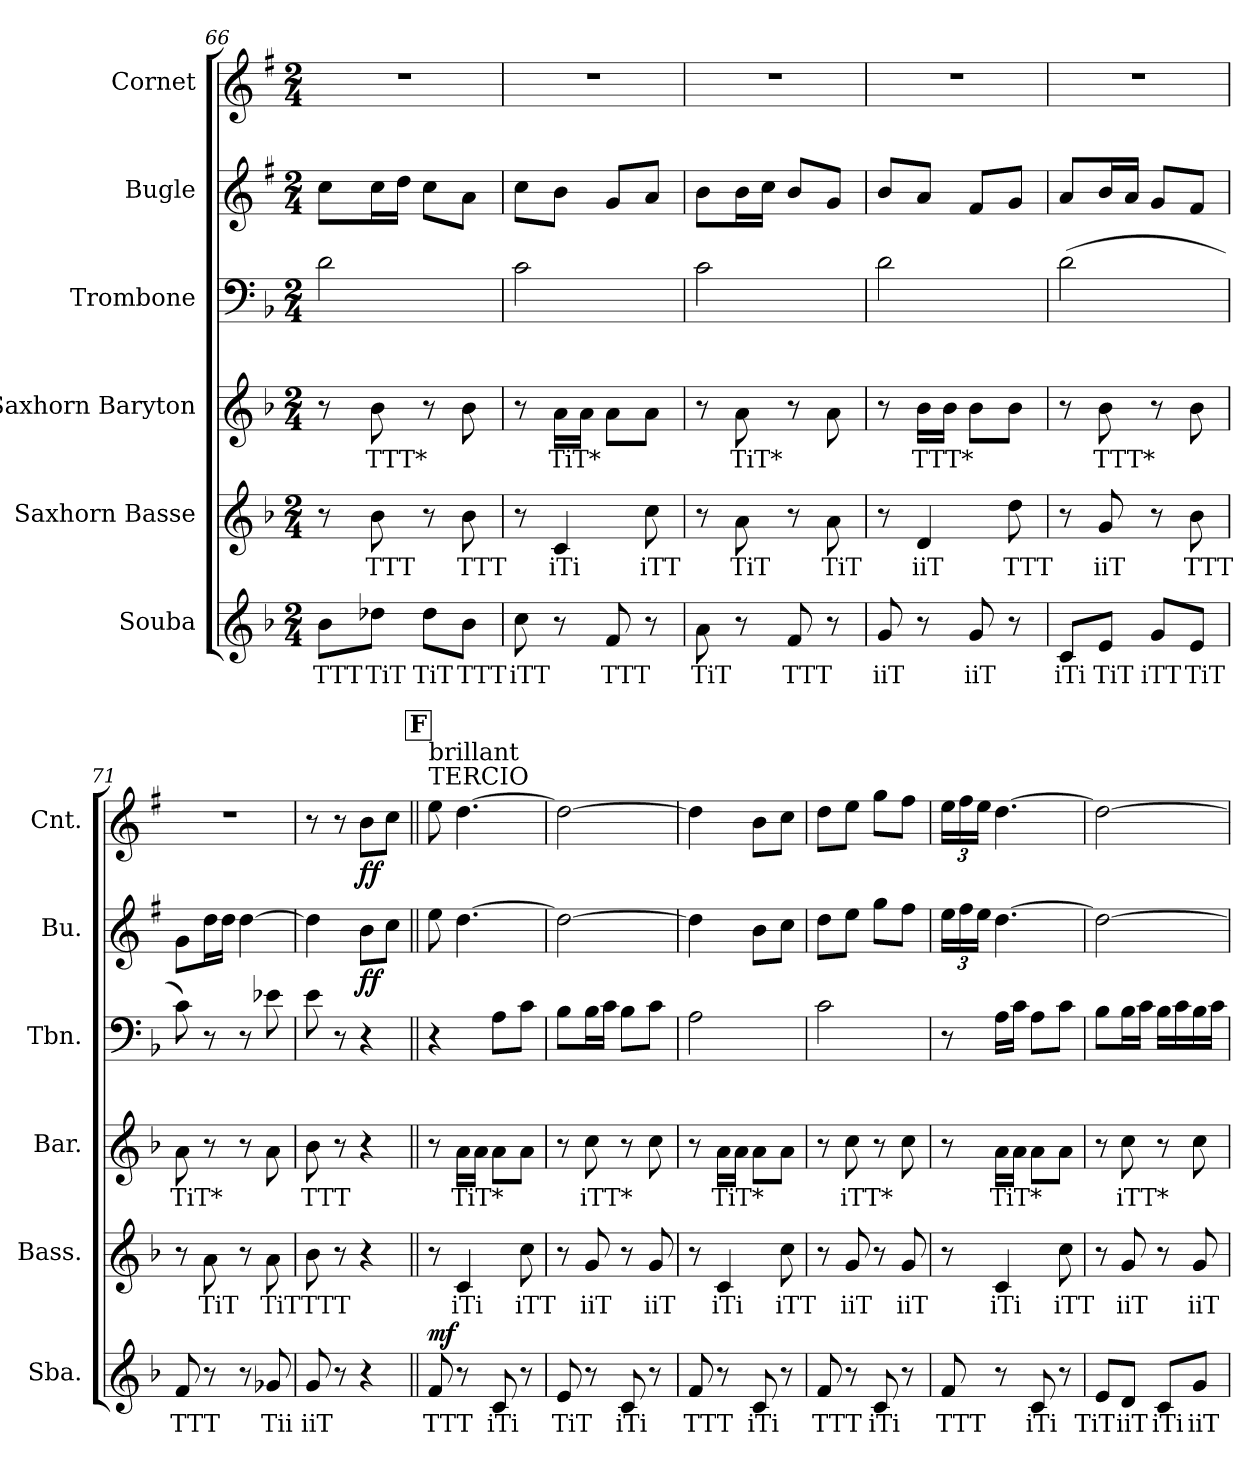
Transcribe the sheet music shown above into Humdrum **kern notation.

**kern	**text	**dynam	**kern	**text	**kern	**text	**kern	**kern	**dynam	**kern	**dynam
*part6	*part6	*part6	*part5	*part5	*part4	*part4	*part3	*part2	*part2	*part1	*part1
*staff6	*staff6	*staff6	*staff5	*staff5	*staff4	*staff4	*staff3	*staff2	*staff2	*staff1	*staff1
*I"Souba	*	*	*I"Saxhorn Basse	*	*I"Saxhorn Baryton	*	*I"Trombone	*I"Bugle	*	*I"Cornet	*
*I'Sba.	*	*	*I'Bass.	*	*I'Bar.	*	*I'Tbn.	*I'Bu.	*	*I'Cnt.	*
*clefG2	*	*	*clefG2	*	*clefG2	*	*clefF4	*clefG2	*	*clefG2	*
*ITrd15c26	*	*	*ITrd8c14	*	*ITrd8c14	*	*	*ITrd1c2	*	*ITrd1c2	*
*k[b-]	*	*	*k[b-]	*	*k[b-]	*	*k[b-]	*k[b-]	*	*k[b-]	*
*M2/4	*	*	*M2/4	*	*M2/4	*	*M2/4	*M2/4	*	*M2/4	*
=66	=66	=66	=66	=66	=66	=66	=66	=66	=66	=66	=66
!	!LO:LY:b	!	!	!	!	!	!	!	!	!	!
8BB-\L	TTT	.	8r	.	8r	.	2d\	8b-\L	.	2r	.
!	!LO:LY:b	!	!	!LO:LY:b	!	!LO:LY:b	!	!	!	!	!
8D-X\J	TiT	.	8B-\	TTT	8B-\	TTT*	.	16b-\L	.	.	.
.	.	.	.	.	.	.	.	16cc\JJ	.	.	.
!	!LO:LY:b	!	!	!	!	!	!	!	!	!	!
8D-\L	TiT	.	8r	.	8r	.	.	8b-\L	.	.	.
!	!LO:LY:b	!	!	!LO:LY:b	!	!	!	!	!	!	!
8BB-\J	TTT	.	8B-\	TTT	8B-\	.	.	8g\J	.	.	.
=67	=67	=67	=67	=67	=67	=67	=67	=67	=67	=67	=67
!	!LO:LY:b	!	!	!	!	!	!	!	!	!	!
8C\	iTT	.	8r	.	8r	.	2c\	8b-\L	.	2r	.
!	!	!	!	!LO:LY:b	!	!LO:LY:b	!	!	!	!	!
8r	.	.	4C/	iTi	16A\LL	TiT*	.	8a\J	.	.	.
.	.	.	.	.	16A\JJ	.	.	.	.	.	.
!	!LO:LY:b	!	!	!	!	!	!	!	!	!	!
8FF/	TTT	.	.	.	8A\L	.	.	8f/L	.	.	.
!	!	!	!	!LO:LY:b	!	!	!	!	!	!	!
8r	.	.	8c\	iTT	8A\J	.	.	8g/J	.	.	.
=68	=68	=68	=68	=68	=68	=68	=68	=68	=68	=68	=68
!	!LO:LY:b	!	!	!	!	!	!	!	!	!	!
8AA\	TiT	.	8r	.	8r	.	2c\	8a\L	.	2r	.
!	!	!	!	!LO:LY:b	!	!LO:LY:b	!	!	!	!	!
8r	.	.	8A\	TiT	8A\	TiT*	.	16a\L	.	.	.
.	.	.	.	.	.	.	.	16b-\JJ	.	.	.
!	!LO:LY:b	!	!	!	!	!	!	!	!	!	!
8FF/	TTT	.	8r	.	8r	.	.	8a/L	.	.	.
!	!	!	!	!LO:LY:b	!	!	!	!	!	!	!
8r	.	.	8A\	TiT	8A\	.	.	8f/J	.	.	.
!!LO:LB:g=z
=69	=69	=69	=69	=69	=69	=69	=69	=69	=69	=69	=69
!	!LO:LY:b	!	!	!	!	!	!	!	!	!	!
8GG/	iiT	.	8r	.	8r	.	2d\	8a/L	.	2r	.
!	!	!	!	!LO:LY:b	!	!LO:LY:b	!	!	!	!	!
8r	.	.	4D/	iiT	16B-\LL	TTT*	.	8g/J	.	.	.
.	.	.	.	.	16B-\JJ	.	.	.	.	.	.
!	!LO:LY:b	!	!	!	!	!	!	!	!	!	!
8GG/	iiT	.	.	.	8B-\L	.	.	8e/L	.	.	.
!	!	!	!	!LO:LY:b	!	!	!	!	!	!	!
8r	.	.	8d\	TTT	8B-\J	.	.	8f/J	.	.	.
=70	=70	=70	=70	=70	=70	=70	=70	=70	=70	=70	=70
!	!LO:LY:b	!	!	!	!	!	!	!	!	!	!
8CC/L	iTi	.	8r	.	8r	.	(<2d\	8g/L	.	2r	.
!	!LO:LY:b	!	!	!LO:LY:b	!	!LO:LY:b	!	!	!	!	!
8EE/J	TiT	.	8G/	iiT	8B-\	TTT*	.	16a/L	.	.	.
.	.	.	.	.	.	.	.	16g/JJ	.	.	.
!	!LO:LY:b	!	!	!	!	!	!	!	!	!	!
8GG/L	iTT	.	8r	.	8r	.	.	8f/L	.	.	.
!	!LO:LY:b	!	!	!LO:LY:b	!	!	!	!	!	!	!
8EE/J	TiT	.	8B-\	TTT	8B-\	.	.	8e/J	.	.	.
=71	=71	=71	=71	=71	=71	=71	=71	=71	=71	=71	=71
!	!LO:LY:b	!	!	!	!	!LO:LY:b	!	!	!	!	!
8FF/	TTT	.	8r	.	8A\	TiT*	8c\)	8f\L	.	2r	.
!	!	!	!	!LO:LY:b	!	!	!	!	!	!	!
8r	.	.	8A\	TiT	8r	.	8r	16cc\L	.	.	.
.	.	.	.	.	.	.	.	16cc\JJ	.	.	.
8r	.	.	8r	.	8r	.	8r	[4cc\	.	.	.
!	!LO:LY:b	!	!	!LO:LY:b	!	!	!	!	!	!	!
8GG-X/	Tii	.	8A\	TiT	8A\	.	8e-X\	.	.	.	.
=72	=72	=72	=72	=72	=72	=72	=72	=72	=72	=72	=72
!	!LO:LY:b	!	!	!LO:LY:b	!	!LO:LY:b	!	!	!	!	!
8GG/	iiT	.	8B-\	TTT	8B-\	TTT	8e\	4cc\]	.	8r	.
8r	.	.	8r	.	8r	.	8r	.	.	8r	.
!	!	!	!	!	!	!	!	!	!LO:DY:b	!	!LO:DY:b
4r	.	.	4r	.	4r	.	4r	8a\L	ff	8a\L	ff
.	.	.	.	.	.	.	.	8b-\J	.	8b-\J	.
!!LO:REH:place=s1:a:B:fs=14:t=F
=73||	=73||	=73||	=73||	=73||	=73||	=73||	=73||	=73||	=73||	=73||	=73||
!	!	!	!	!	!	!	!	!	!	!LO:TX:a:t=TERCIO	!
!	!	!	!	!	!	!	!	!	!	!LO:TX:a:t=brillant	!
!	!LO:LY:b	!LO:DY:b	!	!	!	!	!	!	!	!	!
8FF/	TTT	mf	8r	.	8r	.	4r	8dd\	.	8dd\	.
!	!	!	!	!LO:LY:b	!	!LO:LY:b	!	!	!	!	!
8r	.	.	4C/	iTi	16A\LL	TiT*	.	[4.cc\	.	[4.cc\	.
.	.	.	.	.	16A\JJ	.	.	.	.	.	.
!	!LO:LY:b	!	!	!	!	!	!	!	!	!	!
8CC/	iTi	.	.	.	8A\L	.	8A\L	.	.	.	.
!	!	!	!	!LO:LY:b	!	!	!	!	!	!	!
8r	.	.	8c\	iTT	8A\J	.	8c\J	.	.	.	.
!!LO:PB:g=z
=74	=74	=74	=74	=74	=74	=74	=74	=74	=74	=74	=74
!	!LO:LY:b	!	!	!	!	!	!	!	!	!	!
8EE/	TiT	.	8r	.	8r	.	8B-\L	2cc\_	.	2cc\_	.
!	!	!	!	!LO:LY:b	!	!LO:LY:b	!	!	!	!	!
8r	.	.	8G/	iiT	8c\	iTT*	16B-\L	.	.	.	.
.	.	.	.	.	.	.	16c\JJ	.	.	.	.
!	!LO:LY:b	!	!	!	!	!	!	!	!	!	!
8CC/	iTi	.	8r	.	8r	.	8B-\L	.	.	.	.
!	!	!	!	!LO:LY:b	!	!	!	!	!	!	!
8r	.	.	8G/	iiT	8c\	.	8c\J	.	.	.	.
=75	=75	=75	=75	=75	=75	=75	=75	=75	=75	=75	=75
!	!LO:LY:b	!	!	!	!	!	!	!	!	!	!
8FF/	TTT	.	8r	.	8r	.	2A\	4cc\]	.	4cc\]	.
!	!	!	!	!LO:LY:b	!	!LO:LY:b	!	!	!	!	!
8r	.	.	4C/	iTi	16A\LL	TiT*	.	.	.	.	.
.	.	.	.	.	16A\JJ	.	.	.	.	.	.
!	!LO:LY:b	!	!	!	!	!	!	!	!	!	!
8CC/	iTi	.	.	.	8A\L	.	.	8a\L	.	8a\L	.
!	!	!	!	!LO:LY:b	!	!	!	!	!	!	!
8r	.	.	8c\	iTT	8A\J	.	.	8b-\J	.	8b-\J	.
=76	=76	=76	=76	=76	=76	=76	=76	=76	=76	=76	=76
!	!LO:LY:b	!	!	!	!	!	!	!	!	!	!
8FF/	TTT	.	8r	.	8r	.	2c\	8cc\L	.	8cc\L	.
!	!	!	!	!LO:LY:b	!	!LO:LY:b	!	!	!	!	!
8r	.	.	8G/	iiT	8c\	iTT*	.	8dd\J	.	8dd\J	.
!	!LO:LY:b	!	!	!	!	!	!	!	!	!	!
8CC/	iTi	.	8r	.	8r	.	.	8ff\L	.	8ff\L	.
!	!	!	!	!LO:LY:b	!	!	!	!	!	!	!
8r	.	.	8G/	iiT	8c\	.	.	8ee\J	.	8ee\J	.
=77	=77	=77	=77	=77	=77	=77	=77	=77	=77	=77	=77
!	!LO:LY:b	!	!	!	!	!	!	!	!	!	!
*	*	*	*	*	*	*	*	*Xbrackettup	*	*Xbrackettup	*
8FF/	TTT	.	8r	.	8r	.	8r	24dd\LL	.	24dd\LL	.
.	.	.	.	.	.	.	.	24ee\	.	24ee\	.
.	.	.	.	.	.	.	.	24dd\JJ	.	24dd\JJ	.
!	!	!	!	!LO:LY:b	!	!LO:LY:b	!	!	!	!	!
8r	.	.	4C/	iTi	16A\LL	TiT*	16A\LL	[4.cc\	.	[4.cc\	.
.	.	.	.	.	16A\JJ	.	16c\JJ	.	.	.	.
!	!LO:LY:b	!	!	!	!	!	!	!	!	!	!
8CC/	iTi	.	.	.	8A\L	.	8A\L	.	.	.	.
!	!	!	!	!LO:LY:b	!	!	!	!	!	!	!
8r	.	.	8c\	iTT	8A\J	.	8c\J	.	.	.	.
!!LO:LB:g=z
=78	=78	=78	=78	=78	=78	=78	=78	=78	=78	=78	=78
!	!LO:LY:b	!	!	!	!	!	!	!	!	!	!
8EE/L	TiT	.	8r	.	8r	.	8B-\L	2cc\_	.	2cc\_	.
!	!LO:LY:b	!	!	!LO:LY:b	!	!LO:LY:b	!	!	!	!	!
8DD/J	iiT	.	8G/	iiT	8c\	iTT*	16B-\L	.	.	.	.
.	.	.	.	.	.	.	16c\JJ	.	.	.	.
!	!LO:LY:b	!	!	!	!	!	!	!	!	!	!
8CC/L	iTi	.	8r	.	8r	.	16B-\LL	.	.	.	.
.	.	.	.	.	.	.	16c\	.	.	.	.
!	!LO:LY:b	!	!	!LO:LY:b	!	!	!	!	!	!	!
8GG/J	iiT	.	8G/	iiT	8c\	.	16B-\	.	.	.	.
.	.	.	.	.	.	.	16c\JJ	.	.	.	.
=	=	=	=	=	=	=	=	=	=	=	=
*-	*-	*-	*-	*-	*-	*-	*-	*-	*-	*-	*-
